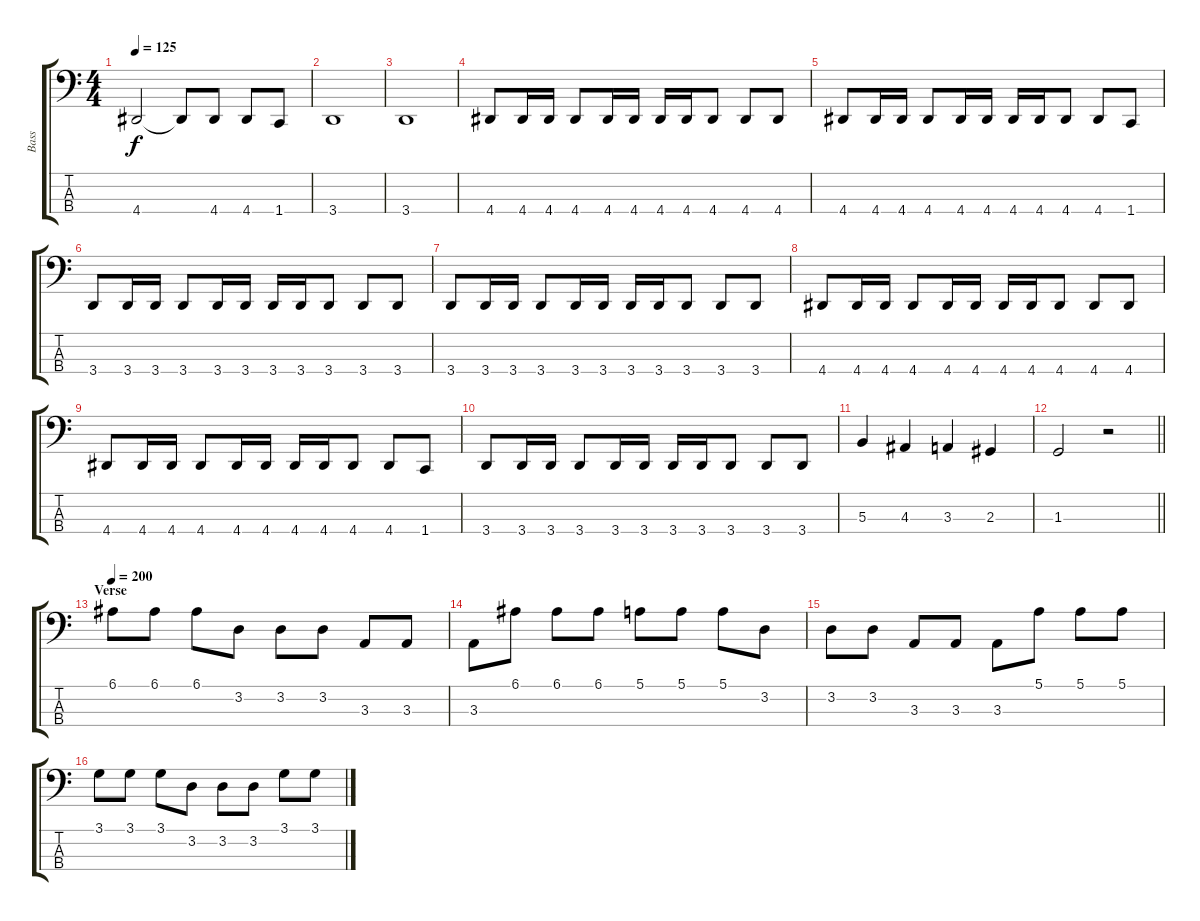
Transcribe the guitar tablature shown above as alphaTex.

\track ("Bass" "Bass") {instrument electricbasspick}
\staff {score tabs}
\tuning (E2 B1 Gb1 B0) {hide}
\ts (4 4)
\tempo 125
\clef f4
\ks c
4.4.2{dy f} 4.4{t}.8 4.4.8 4.4.8 1.4.8 |
3.4.1 |
3.4.1 |
4.4.8 4.4.16 4.4.16 4.4.8 4.4.16 4.4.16 4.4.16 4.4.16 4.4.8 4.4.8 4.4.8 |
4.4.8 4.4.16 4.4.16 4.4.8 4.4.16 4.4.16 4.4.16 4.4.16 4.4.8 4.4.8 1.4.8 |
3.4.8 3.4.16 3.4.16 3.4.8 3.4.16 3.4.16 3.4.16 3.4.16 3.4.8 3.4.8 3.4.8 |
3.4.8 3.4.16 3.4.16 3.4.8 3.4.16 3.4.16 3.4.16 3.4.16 3.4.8 3.4.8 3.4.8 |
4.4.8 4.4.16 4.4.16 4.4.8 4.4.16 4.4.16 4.4.16 4.4.16 4.4.8 4.4.8 4.4.8 |
4.4.8 4.4.16 4.4.16 4.4.8 4.4.16 4.4.16 4.4.16 4.4.16 4.4.8 4.4.8 1.4.8 |
3.4.8 3.4.16 3.4.16 3.4.8 3.4.16 3.4.16 3.4.16 3.4.16 3.4.8 3.4.8 3.4.8 |
5.3.4 4.3.4 3.3.4 2.3.4 |
\barLineRight lightlight
1.3.2 r.2 |
\section ("" "Verse")
\tempo 200
6.1.8 6.1.8 6.1.8 3.2.8 3.2.8 3.2.8 3.3.8 3.3.8 |
3.3.8 6.1.8 6.1.8 6.1.8 5.1.8 5.1.8 5.1.8 3.2.8 |
3.2.8 3.2.8 3.3.8 3.3.8 3.3.8 5.1.8 5.1.8 5.1.8 |
3.1.8 3.1.8 3.1.8 3.2.8 3.2.8 3.2.8 3.1.8 3.1.8
